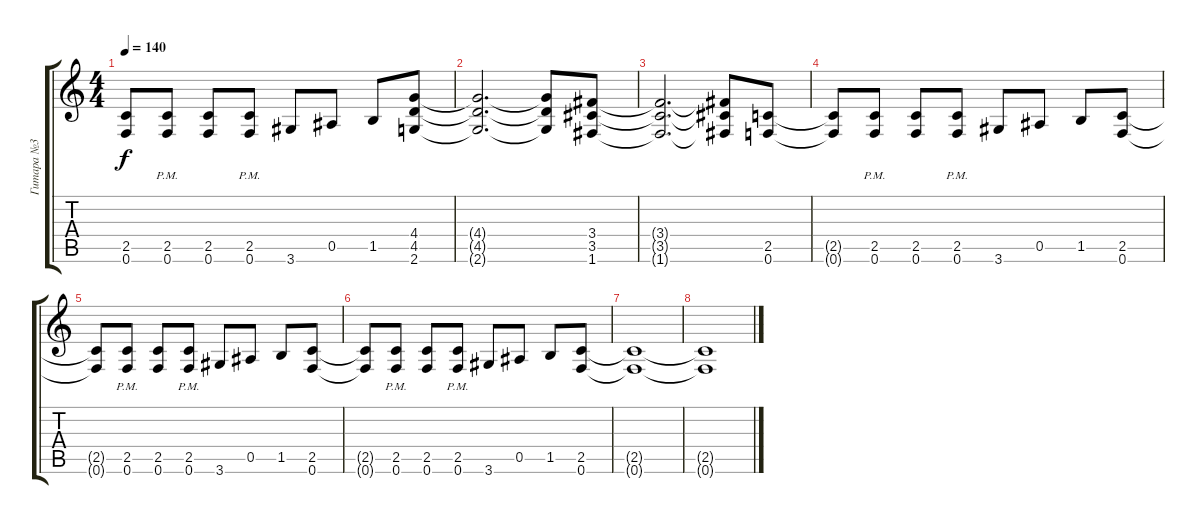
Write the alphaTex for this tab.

\track ("Гитара №3 Ритм" "Гитара №3 ") {instrument overdrivenguitar}
\staff {score tabs}
\tuning (F4 C4 Ab3 Eb3 Bb2 F2) {hide}
\ts (4 4)
\tempo 140
\clef g2
\ks c
(2.5{t} 0.6{t}).8{dy f} (2.5{pm} 0.6{pm}).8 (2.5 0.6).8 (2.5{pm} 0.6{pm}).8 3.6.8 0.5.8 1.5.8 (4.4 4.5 2.6).8 |
(4.4{t} 4.5{t} 2.6{t}).2{d} (4.4{t} 4.5{t} 2.6{t}).8 (3.4 3.5 1.6).8 |
(3.4{t} 3.5{t} 1.6{t}).2{d} (3.4{t} 3.5{t} 1.6{t}).8 (2.5 0.6).8 |
(2.5{t} 0.6{t}).8 (2.5{pm} 0.6{pm}).8 (2.5 0.6).8 (2.5{pm} 0.6{pm}).8 3.6.8 0.5.8 1.5.8 (2.5 0.6).8 |
(2.5{t} 0.6{t}).8 (2.5{pm} 0.6{pm}).8 (2.5 0.6).8 (2.5{pm} 0.6{pm}).8 3.6.8 0.5.8 1.5.8 (2.5 0.6).8 |
(2.5{t} 0.6{t}).8 (2.5{pm} 0.6{pm}).8 (2.5 0.6).8 (2.5{pm} 0.6{pm}).8 3.6.8 0.5.8 1.5.8 (2.5 0.6).8 |
(2.5{t} 0.6{t}).1 |
(2.5{t} 0.6{t}).1
